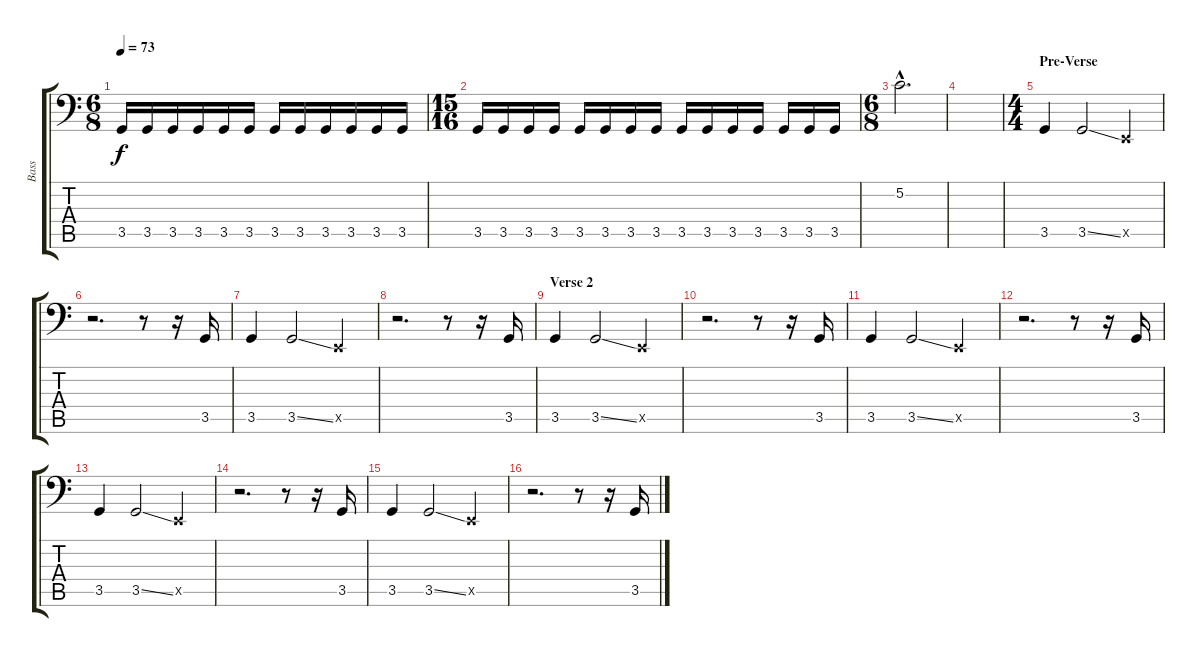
\track ("Bass" "Bass") {instrument electricbassfinger}
\staff {score tabs}
\tuning (C3 G2 D2 A1 E1 B0) {hide}
\ts (6 8)
\tempo 73
\clef f4
\ks c
3.5.16{dy f} 3.5.16 3.5.16 3.5.16 3.5.16 3.5.16 3.5.16 3.5.16 3.5.16 3.5.16 3.5.16 3.5.16 |
\ts (15 16)
3.5.16 3.5.16 3.5.16 3.5.16 3.5.16 3.5.16 3.5.16 3.5.16 3.5.16 3.5.16 3.5.16 3.5.16 3.5.16 3.5.16 3.5.16 |
\ts (6 8)
5.2{hac}.2{d} |
|
\ts (4 4)
\section ("" "Pre-Verse")
3.5.4 3.5{ss}.2 0.5{x}.4 |
r.2{d} r.8 r.16 3.5.16 |
3.5.4 3.5{ss}.2 0.5{x}.4 |
r.2{d} r.8 r.16 3.5.16 |
\section ("" "Verse 2")
3.5.4 3.5{ss}.2 0.5{x}.4 |
r.2{d} r.8 r.16 3.5.16 |
3.5.4 3.5{ss}.2 0.5{x}.4 |
r.2{d} r.8 r.16 3.5.16 |
3.5.4 3.5{ss}.2 0.5{x}.4 |
r.2{d} r.8 r.16 3.5.16 |
3.5.4 3.5{ss}.2 0.5{x}.4 |
r.2{d} r.8 r.16 3.5.16
